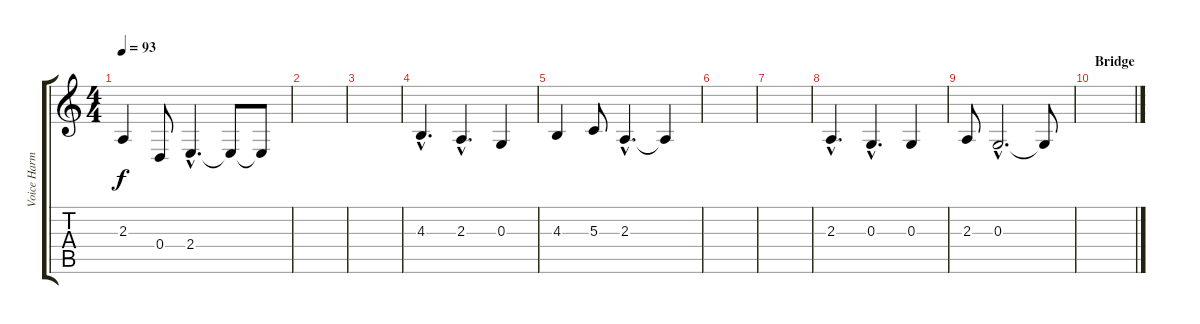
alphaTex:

\track ("Voice Harmony" "Voice Harm") {instrument cello}
\staff {score tabs}
\tuning (E4 B3 G3 D3 A2 E2) {hide}
\ts (4 4)
\tempo 93
\clef g2
\ks c
2.3.4{dy f} 0.4.8 2.4{hac}.4{d} 2.4{t}.8 2.4{t}.8 |
|
|
4.3{hac}.4{d} 2.3{hac}.4{d} 0.3.4 |
4.3.4 5.3.8 2.3{hac}.4{d} 2.3{t}.4 |
|
|
2.3{hac}.4{d} 0.3{hac}.4{d} 0.3.4 |
2.3.8 0.3{hac}.2{d} 0.3{t}.8 |
\section ("" "Bridge")
